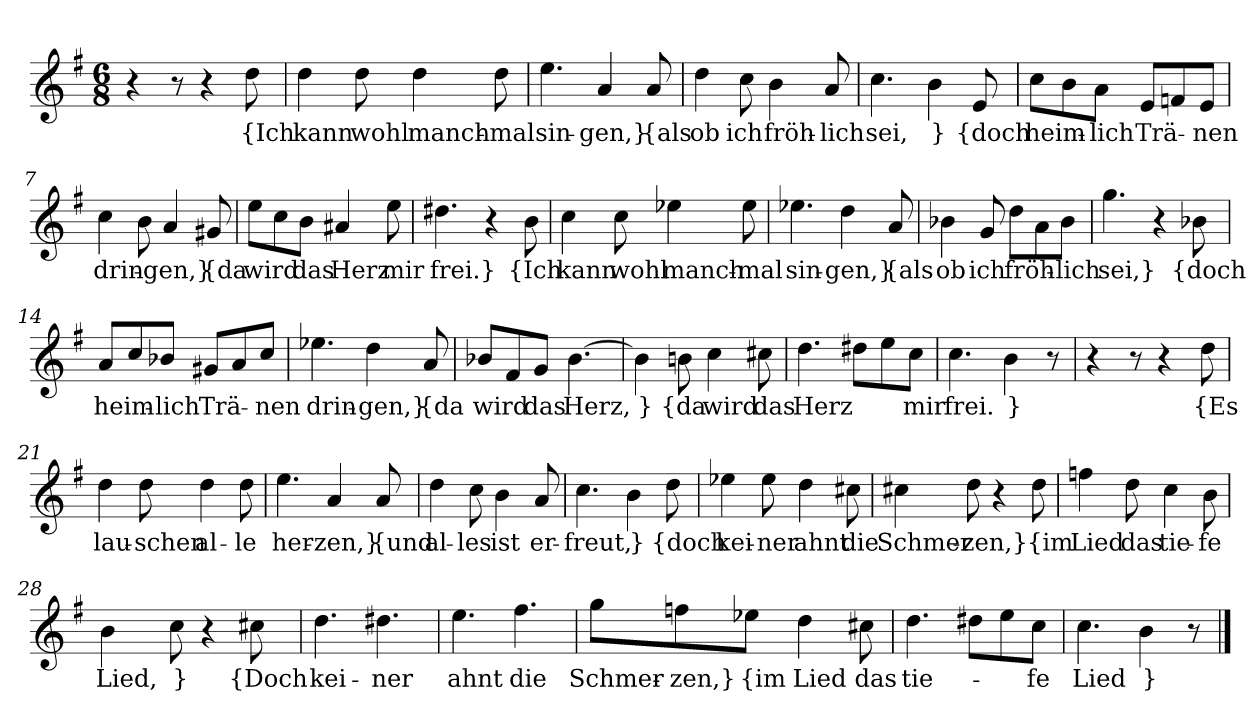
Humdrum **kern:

**kern	**text
*part1	*part1
*staff1	*staff1
*clefG2	*
*k[f#]	*
*M6/8	*
=1	=1
4r	.
8r	.
4r	.
8dd	{Ich
=2	=2
4dd	kann
8dd	wohl
4dd	manch-
8dd	-mal
=3	=3
4.ee	sin-
4a	-gen,}
8a	{als
=4	=4
4dd	ob
8cc	ich
4b	fröh-
8a	-lich
=5	=5
4.cc	sei,
4b	}
8e	{doch
=6	=6
8cc\L	heim-
8b\	.
8a\J	-lich
8e/L	Trä-
8fn/	.
8e/J	-nen
=7	=7
4cc	drin-
8b	.
4a	-gen,}
8g#X	{da
=8	=8
8ee\L	wird
8cc\	.
8b\J	das
4a#X	Herz
8ee	mir
=9	=9
4.dd#X	frei.}
4r	.
8b	{Ich
=10	=10
4cc	kann
8cc	wohl
4ee-X	manch-
8ee-	-mal
=11	=11
4.ee-X	sin-
4dd	-gen,}
8a	{als
=12	=12
4b-X	ob
8g	ich
8dd\L	fröh-
8a\	.
8b-\J	-lich
=13	=13
4.gg	sei,}
4r	.
8b-X	{doch
=14	=14
8a/L	heim-
8cc/	.
8b-X/J	-lich
8g#X/L	Trä-
8a/	.
8cc/J	-nen
=15	=15
4.ee-X	drin-
4dd	-gen,}
8a	{da
=16	=16
8b-X/L	wird
8f#/	.
8g/J	das
[4.b-	Herz,
=17	=17
4b-]	}
8bn	{da
4cc	wird
8cc#X	das
=18	=18
4.dd	Herz
8dd#X\L	.
8ee\	.
8cc\J	mir
=19	=19
4.cc	frei.
4b	}
8r	.
=20	=20
4r	.
8r	.
4r	.
8dd	{Es
=21	=21
4dd	lau-
8dd	-schen
4dd	al-
8dd	-le
=22	=22
4.ee	her-
4a	-zen,}
8a	{und
=23	=23
4dd	al-
8cc	-les
4b	ist
8a	er-
=24	=24
4.cc	-freut,
4b	}
8dd	{doch
=25	=25
4ee-X	kei-
8ee-	-ner
4dd	ahnt
8cc#X	die
=26	=26
4cc#X	Schmer-
8dd	-zen,}
4r	.
8dd	{im
=27	=27
4ffn	Lied
8dd	das
4cc	tie-
8b	-fe
=28	=28
4b	Lied,
8cc	}
4r	.
8cc#X	{Doch
=29	=29
4.dd	kei-
4.dd#X	-ner
=30	=30
4.ee	ahnt
4.ff#	die
=31	=31
8gg\L	Schmer-
8ffn\	-zen,}
8ee-X\J	{im
4dd	Lied
8cc#X	das
=32	=32
4.dd	tie-
8dd#X\L	.
8ee\	.
8cc\J	-fe
=33	=33
4.cc	Lied
4b	}
8r	.
==	==
*-	*-
